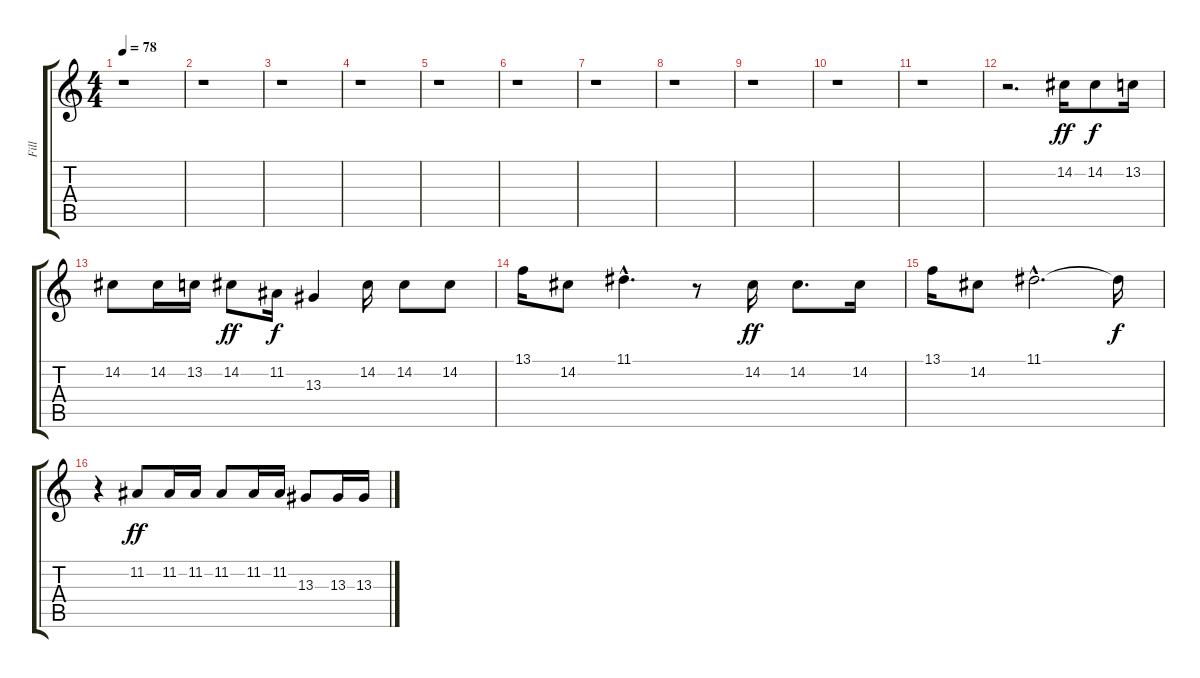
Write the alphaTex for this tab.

\track ("Fill" "Fill") {instrument pad6metallic}
\staff {score tabs}
\tuning (E4 B3 G3 D3 A2 E2) {hide}
\ts (4 4)
\tempo 78
\clef g2
\ks c
r.1{dy f} |
r.1 |
r.1 |
r.1 |
r.1 |
r.1 |
r.1 |
r.1 |
r.1 |
r.1 |
r.1 |
r.2{d} 14.2.16{dy ff} 14.2.8{dy f} 13.2.16 |
14.2.8 14.2.16 13.2.16 14.2.8{dy ff} 11.2.16{dy f} 13.3.4 14.2.16 14.2.8 14.2.8 |
13.1.16 14.2.8 11.1{hac}.4{d} r.8 14.2.16{dy ff} 14.2.8{d} 14.2.16 |
13.1.16 14.2.8 11.1{hac}.2{d} 11.1{t}.16{dy f} |
r.4 11.2.8{dy ff} 11.2.16 11.2.16 11.2.8 11.2.16 11.2.16 13.3.8 13.3.16 13.3.16
